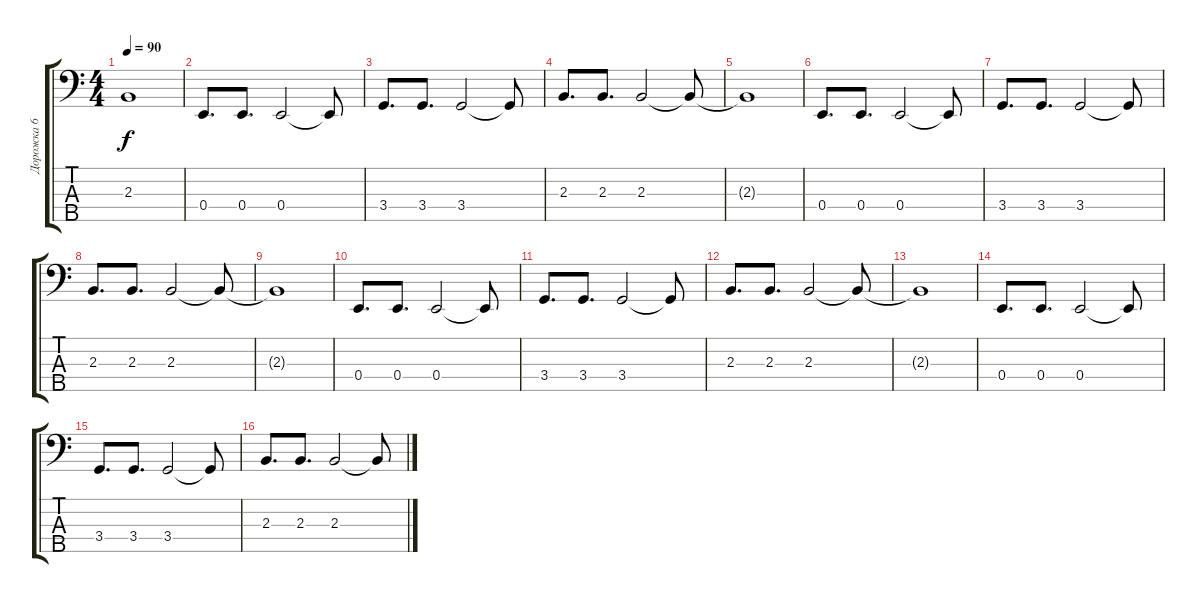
\track ("Дорожка 6" "Дорожка 6") {instrument fretlessbass}
\staff {score tabs}
\tuning (G2 D2 A1 E1 B0) {hide}
\ts (4 4)
\tempo 90
\clef f4
\ks c
2.3{t}.1{dy f} |
0.4.8{d} 0.4.8{d} 0.4.2 0.4{t}.8 |
3.4.8{d} 3.4.8{d} 3.4.2 3.4{t}.8 |
2.3.8{d} 2.3.8{d} 2.3.2 2.3{t}.8 |
2.3{t}.1 |
0.4.8{d} 0.4.8{d} 0.4.2 0.4{t}.8 |
3.4.8{d} 3.4.8{d} 3.4.2 3.4{t}.8 |
2.3.8{d} 2.3.8{d} 2.3.2 2.3{t}.8 |
2.3{t}.1 |
0.4.8{d} 0.4.8{d} 0.4.2 0.4{t}.8 |
3.4.8{d} 3.4.8{d} 3.4.2 3.4{t}.8 |
2.3.8{d} 2.3.8{d} 2.3.2 2.3{t}.8 |
2.3{t}.1 |
0.4.8{d} 0.4.8{d} 0.4.2 0.4{t}.8 |
3.4.8{d} 3.4.8{d} 3.4.2 3.4{t}.8 |
2.3.8{d} 2.3.8{d} 2.3.2 2.3{t}.8
